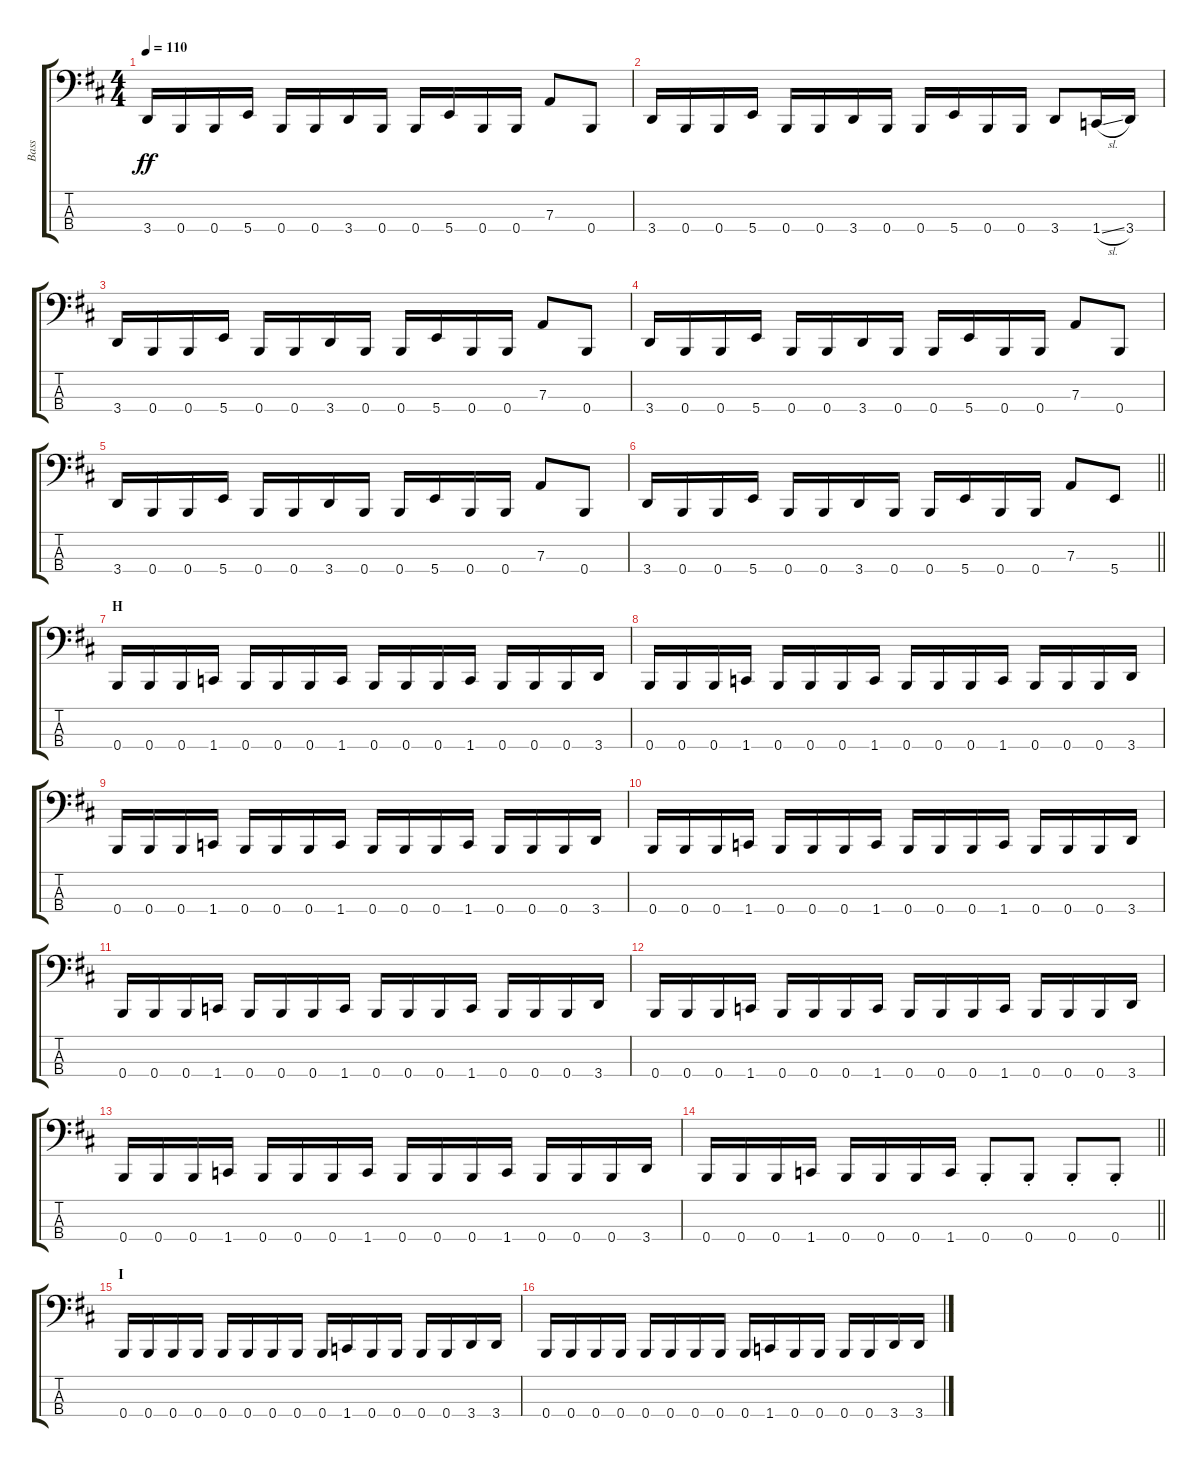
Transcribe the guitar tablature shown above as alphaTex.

\track ("Bass" "Bass") {instrument electricbasspick}
\staff {score tabs}
\tuning (C2 G1 D1 B0) {hide}
\ts (4 4)
\tempo 110
\clef f4
\ks d
3.4.16{dy ff} 0.4.16 0.4.16 5.4.16 0.4.16 0.4.16 3.4.16 0.4.16 0.4.16 5.4.16 0.4.16 0.4.16 7.3.8 0.4.8 |
3.4.16 0.4.16 0.4.16 5.4.16 0.4.16 0.4.16 3.4.16 0.4.16 0.4.16 5.4.16 0.4.16 0.4.16 3.4.8 1.4{sl}.16 3.4.16 |
3.4.16 0.4.16 0.4.16 5.4.16 0.4.16 0.4.16 3.4.16 0.4.16 0.4.16 5.4.16 0.4.16 0.4.16 7.3.8 0.4.8 |
3.4.16 0.4.16 0.4.16 5.4.16 0.4.16 0.4.16 3.4.16 0.4.16 0.4.16 5.4.16 0.4.16 0.4.16 7.3.8 0.4.8 |
3.4.16 0.4.16 0.4.16 5.4.16 0.4.16 0.4.16 3.4.16 0.4.16 0.4.16 5.4.16 0.4.16 0.4.16 7.3.8 0.4.8 |
\barLineRight lightlight
3.4.16 0.4.16 0.4.16 5.4.16 0.4.16 0.4.16 3.4.16 0.4.16 0.4.16 5.4.16 0.4.16 0.4.16 7.3.8 5.4.8 |
\section ("" "H")
0.4.16 0.4.16 0.4.16 1.4.16 0.4.16 0.4.16 0.4.16 1.4.16 0.4.16 0.4.16 0.4.16 1.4.16 0.4.16 0.4.16 0.4.16 3.4.16 |
0.4.16 0.4.16 0.4.16 1.4.16 0.4.16 0.4.16 0.4.16 1.4.16 0.4.16 0.4.16 0.4.16 1.4.16 0.4.16 0.4.16 0.4.16 3.4.16 |
0.4.16 0.4.16 0.4.16 1.4.16 0.4.16 0.4.16 0.4.16 1.4.16 0.4.16 0.4.16 0.4.16 1.4.16 0.4.16 0.4.16 0.4.16 3.4.16 |
0.4.16 0.4.16 0.4.16 1.4.16 0.4.16 0.4.16 0.4.16 1.4.16 0.4.16 0.4.16 0.4.16 1.4.16 0.4.16 0.4.16 0.4.16 3.4.16 |
0.4.16 0.4.16 0.4.16 1.4.16 0.4.16 0.4.16 0.4.16 1.4.16 0.4.16 0.4.16 0.4.16 1.4.16 0.4.16 0.4.16 0.4.16 3.4.16 |
0.4.16 0.4.16 0.4.16 1.4.16 0.4.16 0.4.16 0.4.16 1.4.16 0.4.16 0.4.16 0.4.16 1.4.16 0.4.16 0.4.16 0.4.16 3.4.16 |
0.4.16 0.4.16 0.4.16 1.4.16 0.4.16 0.4.16 0.4.16 1.4.16 0.4.16 0.4.16 0.4.16 1.4.16 0.4.16 0.4.16 0.4.16 3.4.16 |
\barLineRight lightlight
0.4.16 0.4.16 0.4.16 1.4.16 0.4.16 0.4.16 0.4.16 1.4.16 0.4{st}.8 0.4{st}.8 0.4{st}.8 0.4{st}.8 |
\section ("" "I")
0.4.16 0.4.16 0.4.16 0.4.16 0.4.16 0.4.16 0.4.16 0.4.16 0.4.16 1.4.16 0.4.16 0.4.16 0.4.16 0.4.16 3.4.16 3.4.16 |
0.4.16 0.4.16 0.4.16 0.4.16 0.4.16 0.4.16 0.4.16 0.4.16 0.4.16 1.4.16 0.4.16 0.4.16 0.4.16 0.4.16 3.4.16 3.4.16
